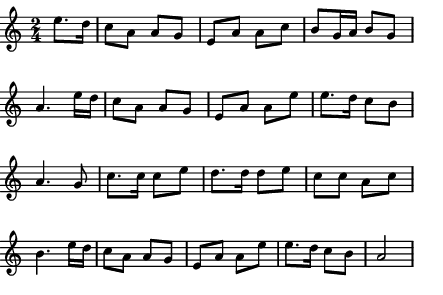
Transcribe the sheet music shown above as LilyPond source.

\version "2.12.1"

\paper
{
  make-footer=##f
  make-header=##f

  left-margin = 0\cm
  top-margin = 0\cm
  bottom-margin = 0\cm

  indent = 0\cm
  between-system-padding = 1\mm

  paper-width = 7.5\cm
  line-width = 7\cm
  paper-height = 5\cm
}

{
#(set-global-staff-size 12)
  \key a \minor
	\time 2/4
  \partial 4 e''8. d''16 	
	\relative c''{
		c8 a a g e a a c b g16 a b8 g a4.
    e'16 d c8 a a g e a a e' e8. d16 c8 b a4.
    g8 c8. c16 c8 e d8. d16 d8 e c c a c b4.
    e16 d c8 a a g e a a e' e8. d16 c8 b a2 
	}
}

